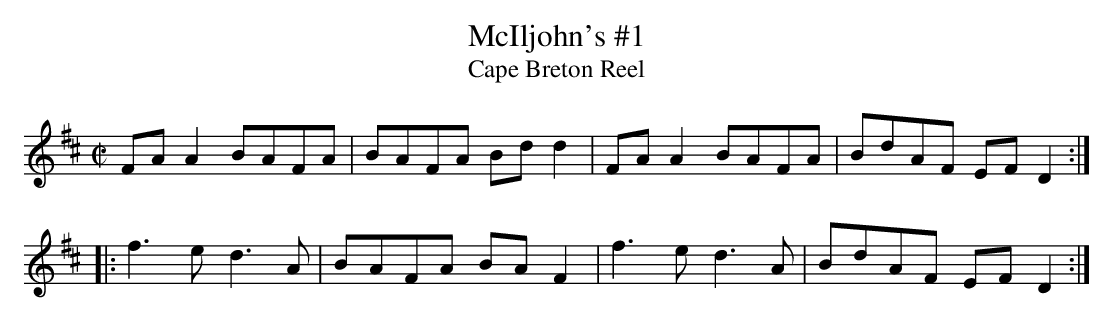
X:1
T:McIljohn's #1
T:Cape Breton Reel
M:C|
K:D
FAA2 BAFA|BAFA Bdd2|FAA2 BAFA|BdAF EFD2:|
|:f3e d3A|BAFA BAF2|f3e d3A|BdAF EFD2:|
